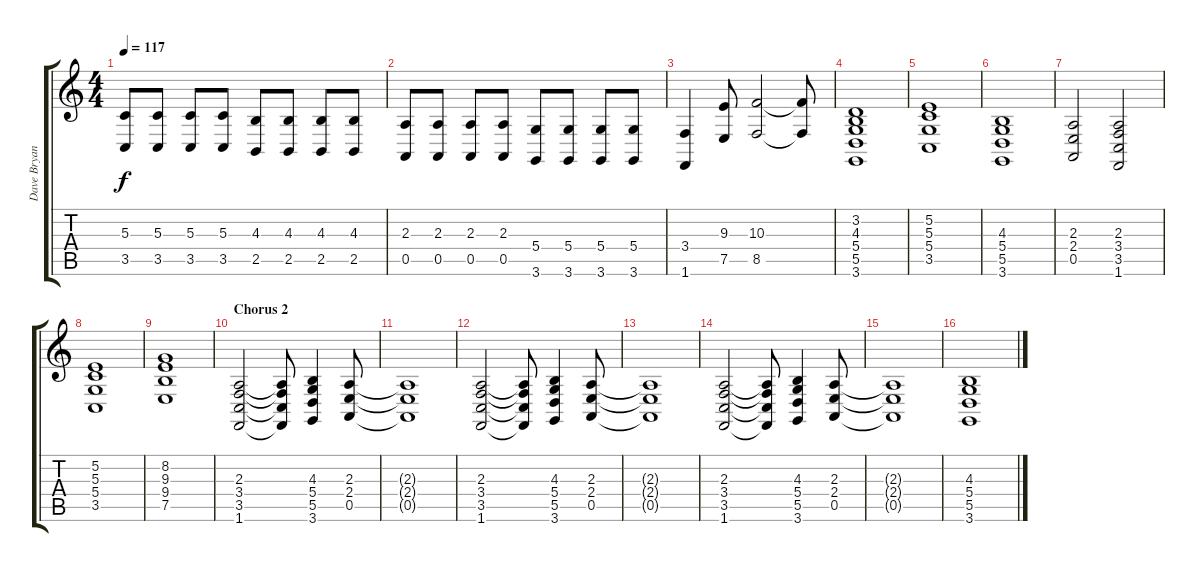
\track ("Dave Bryan" "Dave Bryan") {instrument stringensemble1}
\staff {score tabs}
\tuning (E4 B3 G3 D3 A2 E2) {hide}
\ts (4 4)
\tempo 117
\clef g2
\ks c
(5.3 3.5).8{dy f} (5.3 3.5).8 (5.3 3.5).8 (5.3 3.5).8 (4.3 2.5).8 (4.3 2.5).8 (4.3 2.5).8 (4.3 2.5).8 |
(2.3 0.5).8 (2.3 0.5).8 (2.3 0.5).8 (2.3 0.5).8 (5.4 3.6).8 (5.4 3.6).8 (5.4 3.6).8 (5.4 3.6).8 |
(3.4 1.6).4 (9.3 7.5).8{instrument sitar} (10.3 8.5).2 (10.3{t} 8.5{t}).8 |
(3.2 4.3 5.4 5.5 3.6).1{instrument stringensemble1} |
(5.2 5.3 5.4 3.5).1 |
(4.3 5.4 5.5 3.6).1 |
(2.3 2.4 0.5).2 (2.3 3.4 3.5 1.6).2 |
(5.2 5.3 5.4 3.5).1 |
(8.2 9.3 9.4 7.5).1 |
\section ("" "Chorus 2")
(2.3 3.4 3.5 1.6).2 (2.3{t} 3.4{t} 3.5{t} 1.6{t}).8 (4.3 5.4 5.5 3.6).4 (2.3 2.4 0.5).8 |
(2.3{t} 2.4{t} 0.5{t}).1 |
(2.3 3.4 3.5 1.6).2 (2.3{t} 3.4{t} 3.5{t} 1.6{t}).8 (4.3 5.4 5.5 3.6).4 (2.3 2.4 0.5).8 |
(2.3{t} 2.4{t} 0.5{t}).1 |
(2.3 3.4 3.5 1.6).2 (2.3{t} 3.4{t} 3.5{t} 1.6{t}).8 (4.3 5.4 5.5 3.6).4 (2.3 2.4 0.5).8 |
(2.3{t} 2.4{t} 0.5{t}).1 |
(4.3 5.4 5.5 3.6).1
